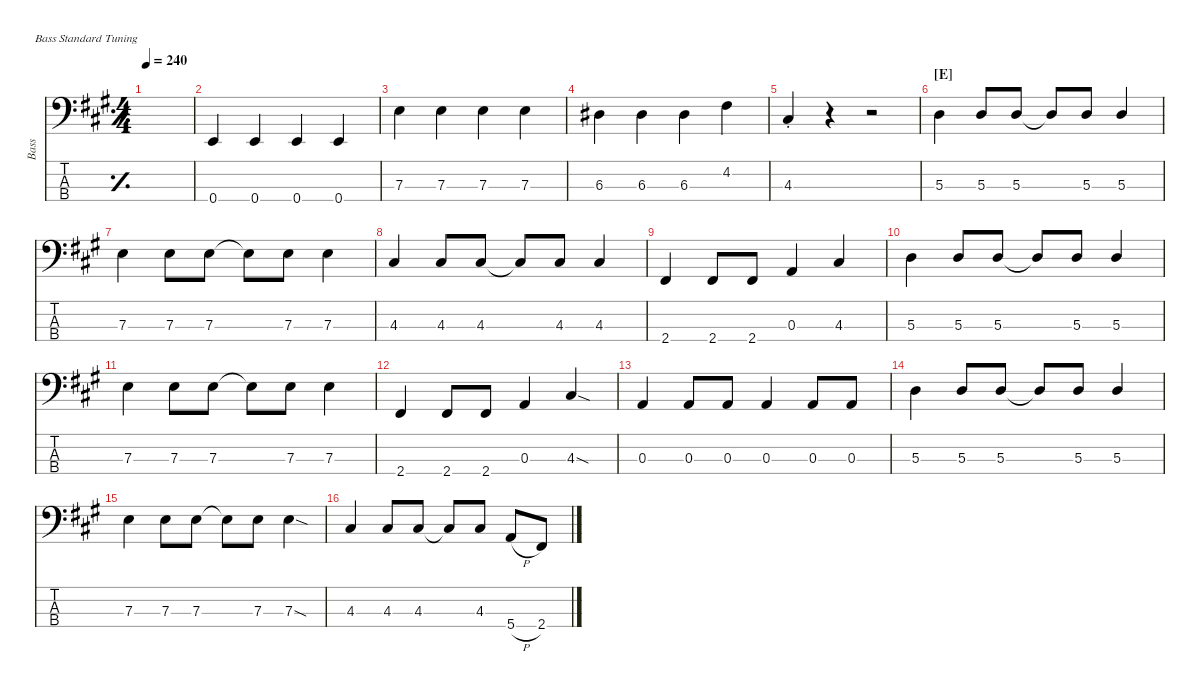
\defaultSystemsLayout 4
\hideDynamics
\bracketExtendMode nobrackets
\otherSystemsTrackNameOrientation horizontal
\track ("Bass" "Bass") {defaultSystemsLayout 4 instrument electricbassfinger}
\staff {score tabs}
\tuning (G2 D2 A1 E1)
\ts (4 4)
\tempo 240
\clef f4
\simile simple
\scale
0.937105
\ks a
|
\simile none
\scale
1.19216 0.4{acc forcenatural}.4{beam Up} 0.4{acc forcenatural}.4{beam Up} 0.4{acc forcenatural}.4{beam Up} 0.4{acc forcenatural}.4{beam Up} |
\scale
0.940579 7.3{acc forcenatural}.4{beam Down} 7.3{acc forcenatural}.4{beam Down} 7.3{acc forcenatural}.4{beam Down} 7.3{acc forcenatural}.4{beam Down} |
\scale
0.909 6.3{acc #}.4{beam Down} 6.3{acc #}.4{beam Down} 6.3{acc #}.4{beam Down} 4.2{acc #}.4{beam Down} |
\scale
0.958263 4.3{st acc #}.4{beam Up} r.4{beam Up} r.2{beam Up} |
\section ("E" "")
\scale
1.18868 5.3{acc forcenatural}.4{beam Down} 5.3{acc forcenatural}.8{beam Up} 5.3{acc forcenatural}.8{beam Up} 5.3{t acc forcenatural}.8{beam Up} 5.3{acc forcenatural}.8{beam Up} 5.3{acc forcenatural}.4{beam Up} |
\scale
0.937105 7.3{acc forcenatural}.4{beam Down} 7.3{acc forcenatural}.8{beam Down} 7.3{acc forcenatural}.8{beam Down} 7.3{t acc forcenatural}.8{beam Down} 7.3{acc forcenatural}.8{beam Down} 7.3{acc forcenatural}.4{beam Down} |
\scale
0.937105 4.3{acc #}.4{beam Up} 4.3{acc #}.8{beam Up} 4.3{acc #}.8{beam Up} 4.3{t acc #}.8{beam Up} 4.3{acc #}.8{beam Up} 4.3{acc #}.4{beam Up} |
\scale
0.937105 2.4{acc #}.4{beam Up} 2.4{acc #}.8{beam Up} 2.4{acc #}.8{beam Up} 0.3{acc forcenatural}.4{beam Up} 4.3{acc #}.4{beam Up} |
\scale
1.18868 5.3{acc forcenatural}.4{beam Down} 5.3{acc forcenatural}.8{beam Up} 5.3{acc forcenatural}.8{beam Up} 5.3{t acc forcenatural}.8{beam Up} 5.3{acc forcenatural}.8{beam Up} 5.3{acc forcenatural}.4{beam Up} |
\scale
0.937105 7.3{acc forcenatural}.4{beam Down} 7.3{acc forcenatural}.8{beam Down} 7.3{acc forcenatural}.8{beam Down} 7.3{t acc forcenatural}.8{beam Down} 7.3{acc forcenatural}.8{beam Down} 7.3{acc forcenatural}.4{beam Down} |
\scale
0.937105 2.4{acc #}.4{beam Up} 2.4{acc #}.8{beam Up} 2.4{acc #}.8{beam Up} 0.3{acc forcenatural}.4{beam Up} 4.3{sod acc #}.4{beam Up} |
\scale
0.937105 0.3{acc forcenatural}.4{beam Up} 0.3{acc forcenatural}.8{beam Up} 0.3{acc forcenatural}.8{beam Up} 0.3{acc forcenatural}.4{beam Up} 0.3{acc forcenatural}.8{beam Up} 0.3{acc forcenatural}.8{beam Up} |
\scale
1.18868 5.3{acc forcenatural}.4{beam Down} 5.3{acc forcenatural}.8{beam Up} 5.3{acc forcenatural}.8{beam Up} 5.3{t acc forcenatural}.8{beam Up} 5.3{acc forcenatural}.8{beam Up} 5.3{acc forcenatural}.4{beam Up} |
\scale
0.937105 7.3{acc forcenatural}.4{beam Down} 7.3{acc forcenatural}.8{beam Down} 7.3{acc forcenatural}.8{beam Down} 7.3{t acc forcenatural}.8{beam Down} 7.3{acc forcenatural}.8{beam Down} 7.3{sod acc forcenatural}.4{beam Down} |
\scale
0.937105 4.3{acc #}.4{beam Up} 4.3{acc #}.8{beam Up} 4.3{acc #}.8{beam Up} 4.3{t acc #}.8{beam Up} 4.3{acc #}.8{beam Up} 5.4{h acc forcenatural}.8{beam Up} 2.4{acc #}.8{beam Up}
